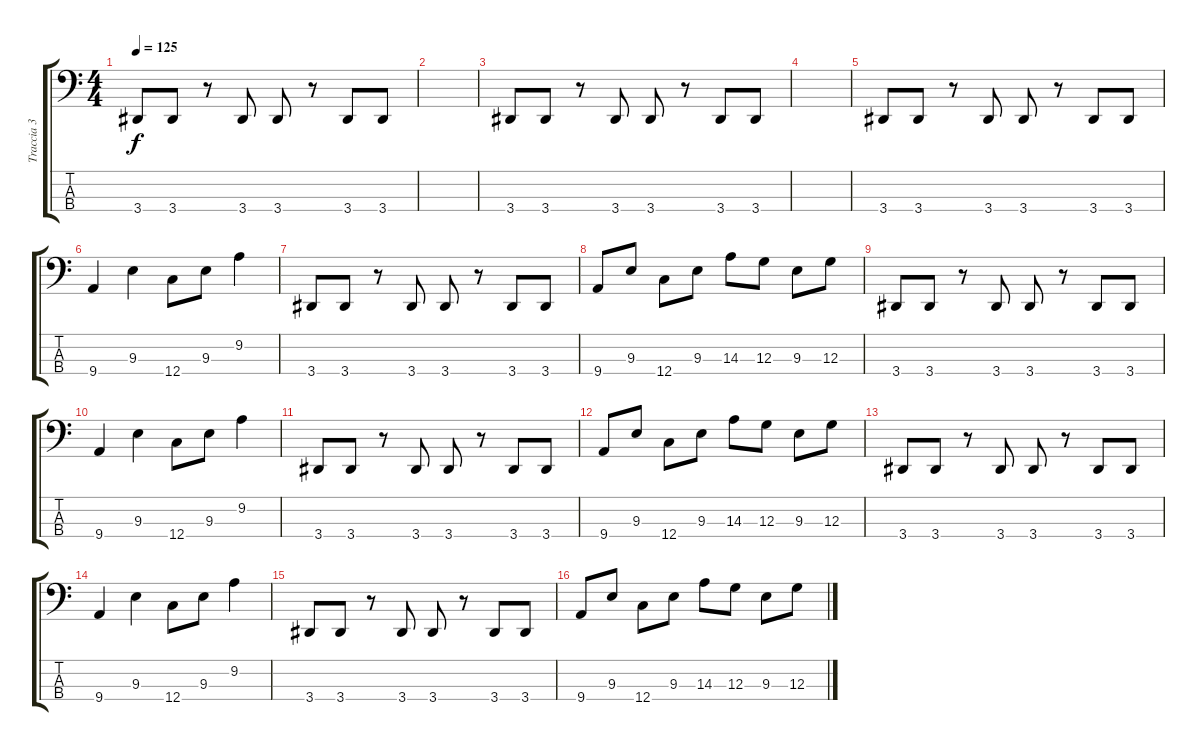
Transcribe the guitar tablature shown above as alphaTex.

\track ("Traccia 3" "Traccia 3") {instrument slapbass1}
\staff {score tabs}
\tuning (F2 C2 G1 C1) {hide}
\ts (4 4)
\tempo 125
\clef f4
\ks c
3.4.8{dy f} 3.4.8 r.8 3.4.8 3.4.8 r.8 3.4.8 3.4.8 |
|
3.4.8 3.4.8 r.8 3.4.8 3.4.8 r.8 3.4.8 3.4.8 |
|
3.4.8 3.4.8 r.8 3.4.8 3.4.8 r.8 3.4.8 3.4.8 |
9.4.4 9.3.4 12.4.8 9.3.8 9.2.4 |
3.4.8 3.4.8 r.8 3.4.8 3.4.8 r.8 3.4.8 3.4.8 |
9.4.8 9.3.8 12.4.8 9.3.8 14.3.8 12.3.8 9.3.8 12.3.8 |
3.4.8 3.4.8 r.8 3.4.8 3.4.8 r.8 3.4.8 3.4.8 |
9.4.4 9.3.4 12.4.8 9.3.8 9.2.4 |
3.4.8 3.4.8 r.8 3.4.8 3.4.8 r.8 3.4.8 3.4.8 |
9.4.8 9.3.8 12.4.8 9.3.8 14.3.8 12.3.8 9.3.8 12.3.8 |
3.4.8 3.4.8 r.8 3.4.8 3.4.8 r.8 3.4.8 3.4.8 |
9.4.4 9.3.4 12.4.8 9.3.8 9.2.4 |
3.4.8 3.4.8 r.8 3.4.8 3.4.8 r.8 3.4.8 3.4.8 |
9.4.8 9.3.8 12.4.8 9.3.8 14.3.8 12.3.8 9.3.8 12.3.8
